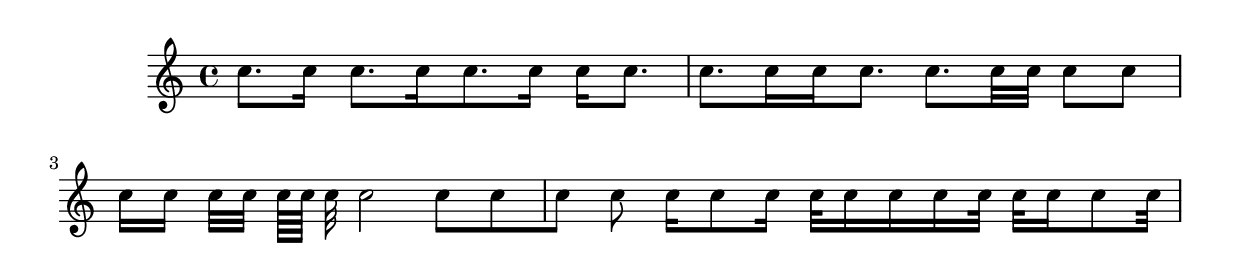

\version "2.3.17"

\header{
texidoc="
Beaming is generated automatically. Beams may cross bar lines. In that
case, line breaks are forbidden.  Yet clef and key signatures are
hidden just as with breakable bar lines.
"
}

\score { \context Staff  \relative c''  {
	 c8.[ c16]
	 c8.[ c16 c8.  c16]
	 c16[ c8.] |
	 c8.[ c16  c16  c8.]
	 c8.[ c32  c32]
	 c8[ c8] |
	 c16[ c16]
	 c32[ c32]
	 c64[ c64]	
	c32
	c2

	 c8[ c c] c8 % over barline
	 c16[ c8 c16]
	 c32[ c16 c16 c16 c32]
	 c32[ c16 c8 c32]		 % hmm ?
	
		}}

